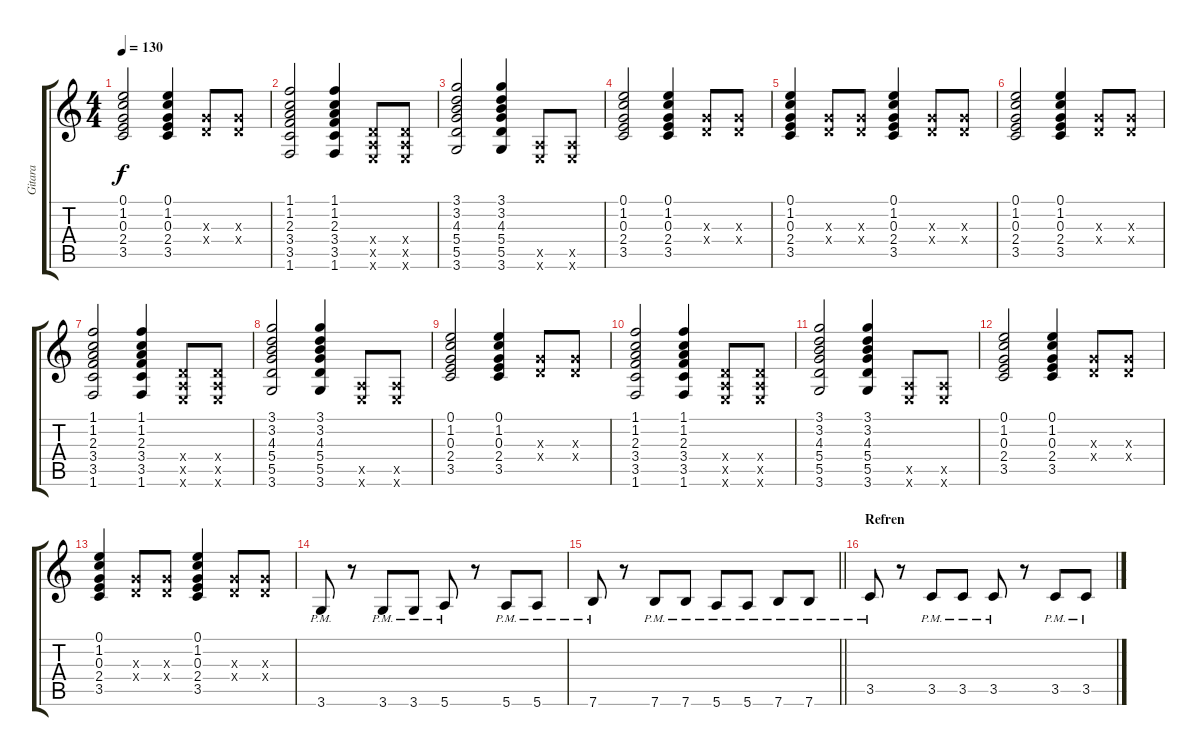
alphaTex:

\track ("Gitara" "Gitara") {instrument overdrivenguitar}
\staff {score tabs}
\tuning (E4 B3 G3 D3 A2 E2) {hide}
\ts (4 4)
\tempo 130
\clef g2
\ks c
(0.1 1.2 0.3 2.4 3.5).2{dy f} (0.1 1.2 0.3 2.4 3.5).4 (0.3{x} 0.4{x}).8 (0.3{x} 0.4{x}).8 |
(1.1 1.2 2.3 3.4 3.5 1.6).2 (1.1 1.2 2.3 3.4 3.5 1.6).4 (0.4{x} 0.5{x} 0.6{x}).8 (0.4{x} 0.5{x} 0.6{x}).8 |
(3.1 3.2 4.3 5.4 5.5 3.6).2 (3.1 3.2 4.3 5.4 5.5 3.6).4 (0.5{x} 0.6{x}).8 (0.5{x} 0.6{x}).8 |
(0.1 1.2 0.3 2.4 3.5).2 (0.1 1.2 0.3 2.4 3.5).4 (0.3{x} 0.4{x}).8 (0.3{x} 0.4{x}).8 |
(0.1 1.2 0.3 2.4 3.5).4 (0.3{x} 0.4{x}).8 (0.3{x} 0.4{x}).8 (0.1 1.2 0.3 2.4 3.5).4 (0.3{x} 0.4{x}).8 (0.3{x} 0.4{x}).8 |
(0.1 1.2 0.3 2.4 3.5).2 (0.1 1.2 0.3 2.4 3.5).4 (0.3{x} 0.4{x}).8 (0.3{x} 0.4{x}).8 |
(1.1 1.2 2.3 3.4 3.5 1.6).2 (1.1 1.2 2.3 3.4 3.5 1.6).4 (0.4{x} 0.5{x} 0.6{x}).8 (0.4{x} 0.5{x} 0.6{x}).8 |
(3.1 3.2 4.3 5.4 5.5 3.6).2 (3.1 3.2 4.3 5.4 5.5 3.6).4 (0.5{x} 0.6{x}).8 (0.5{x} 0.6{x}).8 |
(0.1 1.2 0.3 2.4 3.5).2 (0.1 1.2 0.3 2.4 3.5).4 (0.3{x} 0.4{x}).8 (0.3{x} 0.4{x}).8 |
(1.1 1.2 2.3 3.4 3.5 1.6).2 (1.1 1.2 2.3 3.4 3.5 1.6).4 (0.4{x} 0.5{x} 0.6{x}).8 (0.4{x} 0.5{x} 0.6{x}).8 |
(3.1 3.2 4.3 5.4 5.5 3.6).2 (3.1 3.2 4.3 5.4 5.5 3.6).4 (0.5{x} 0.6{x}).8 (0.5{x} 0.6{x}).8 |
(0.1 1.2 0.3 2.4 3.5).2 (0.1 1.2 0.3 2.4 3.5).4 (0.3{x} 0.4{x}).8 (0.3{x} 0.4{x}).8 |
(0.1 1.2 0.3 2.4 3.5).4 (0.3{x} 0.4{x}).8 (0.3{x} 0.4{x}).8 (0.1 1.2 0.3 2.4 3.5).4 (0.3{x} 0.4{x}).8 (0.3{x} 0.4{x}).8 |
3.6{pm}.8{volume 16 instrument electricguitarmuted} r.8 3.6{pm}.8 3.6{pm}.8 5.6{pm}.8 r.8 5.6{pm}.8 5.6{pm}.8 |
\barLineRight lightlight
7.6{pm}.8 r.8 7.6{pm}.8 7.6{pm}.8 5.6{pm}.8 5.6{pm}.8 7.6{pm}.8 7.6{pm}.8 |
\section ("" "Refren")
3.5{pm}.8 r.8 3.5{pm}.8 3.5{pm}.8 3.5{pm}.8 r.8 3.5{pm}.8 3.5{pm}.8
